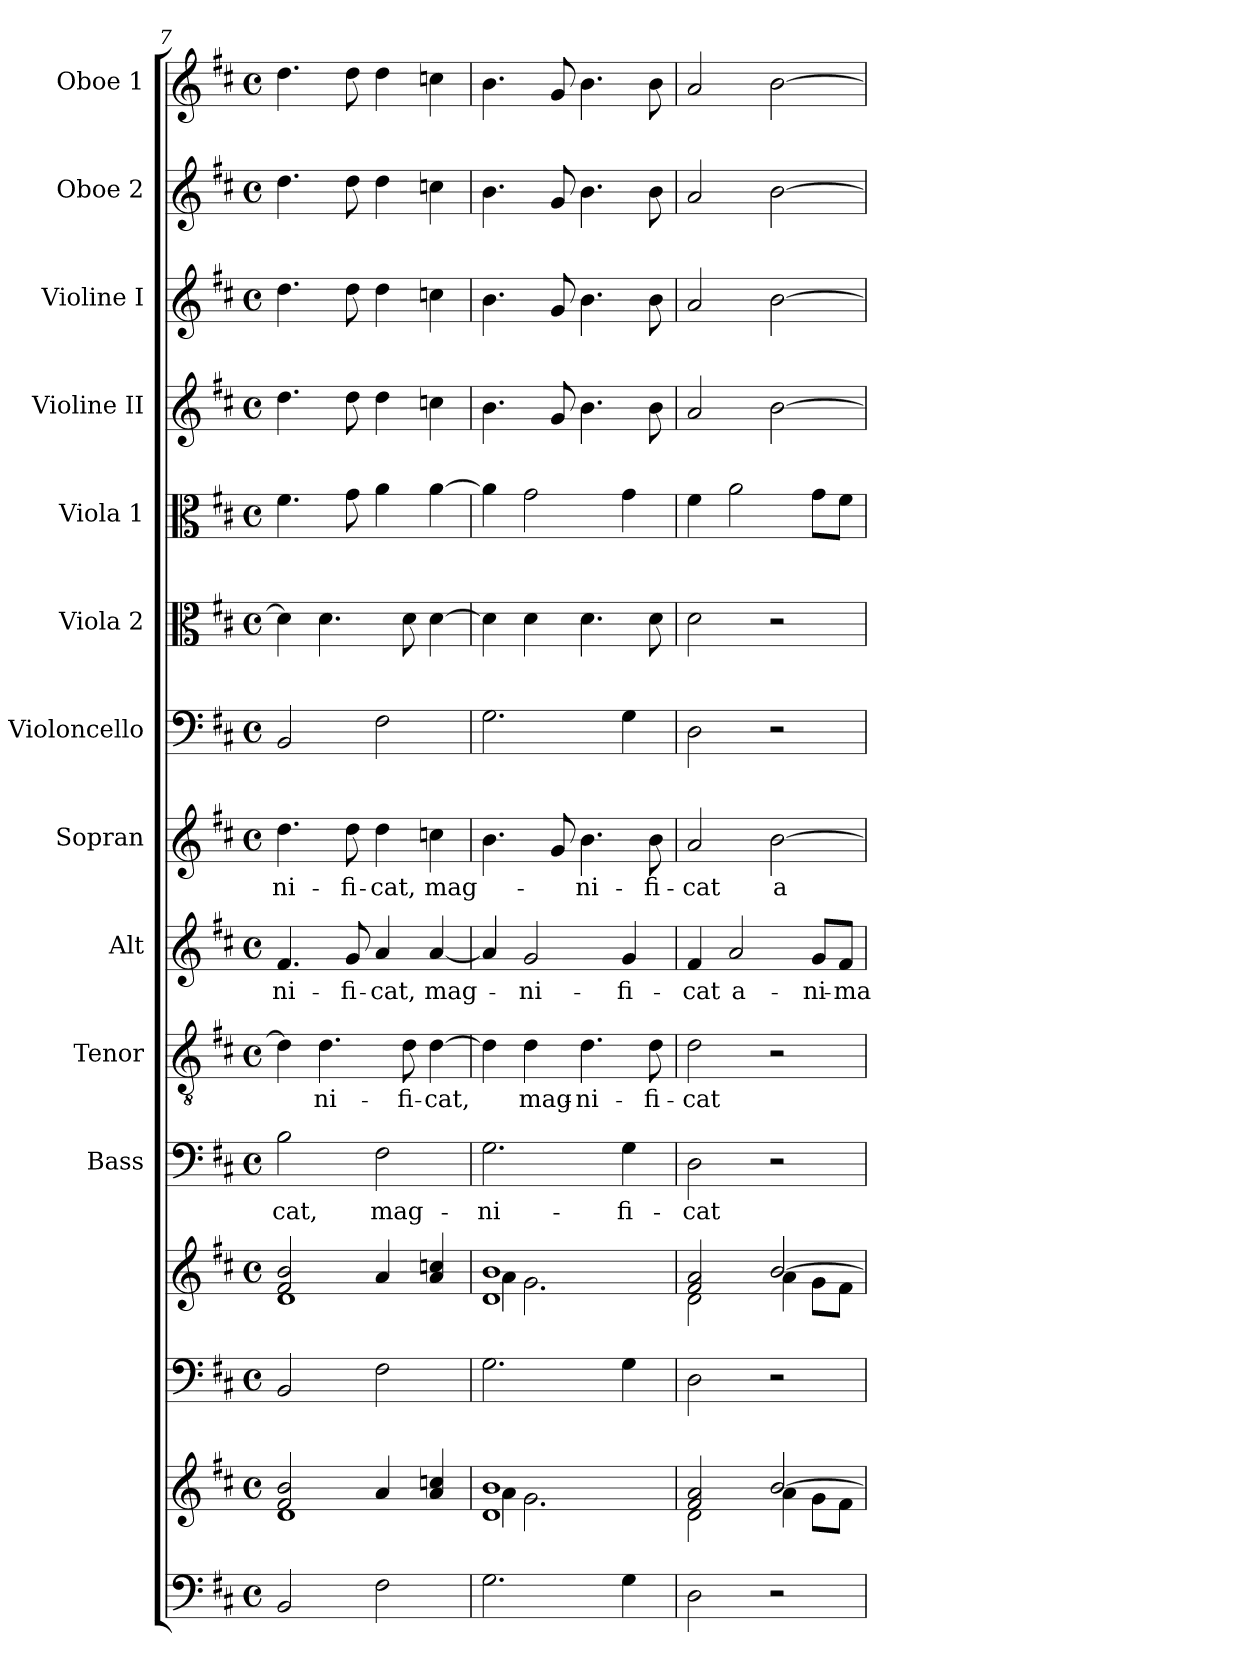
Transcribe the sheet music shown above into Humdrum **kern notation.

**kern	**kern	**kern	**kern	**kern	**text	**kern	**text	**kern	**text	**kern	**text	**kern	**kern	**kern	**kern	**kern	**kern	**kern
*part13	*part13	*part12	*part12	*part11	*part11	*part10	*part10	*part9	*part9	*part8	*part8	*part7	*part6	*part5	*part4	*part3	*part2	*part1
*staff15	*staff14	*staff13	*staff12	*staff11	*staff11	*staff10	*staff10	*staff9	*staff9	*staff8	*staff8	*staff7	*staff6	*staff5	*staff4	*staff3	*staff2	*staff1
*	*	*	*	*I"Bass	*	*I"Tenor	*	*I"Alt	*	*I"Sopran	*	*I"Violoncello	*I"Viola 2	*I"Viola 1	*I"Violine II	*I"Violine I	*I"Oboe 2	*I"Oboe 1
*	*	*	*	*I'B.	*	*I'T.	*	*I'A.	*	*I'S.	*	*I'Vc.	*I'Vla. 2	*I'Vla. 1	*I'Vl. II	*I'Vl. I	*I'Ob. 2	*I'Ob. 1
*clefF4	*clefG2	*clefF4	*clefG2	*clefF4	*	*clefGv2	*	*clefG2	*	*clefG2	*	*clefF4	*clefC3	*clefC3	*clefG2	*clefG2	*clefG2	*clefG2
*	*	*	*	*	*	*	*	*	*	*	*	*ITrd7c12	*	*	*	*	*	*
*k[f#c#]	*k[f#c#]	*k[f#c#]	*k[f#c#]	*k[f#c#]	*	*k[f#c#]	*	*k[f#c#]	*	*k[f#c#]	*	*k[f#c#]	*k[f#c#]	*k[f#c#]	*k[f#c#]	*k[f#c#]	*k[f#c#]	*k[f#c#]
*D:	*D:	*D:	*D:	*D:	*	*D:	*	*D:	*	*D:	*	*D:	*D:	*D:	*D:	*D:	*D:	*D:
*M4/4	*M4/4	*M4/4	*M4/4	*M4/4	*	*M4/4	*	*M4/4	*	*M4/4	*	*M4/4	*M4/4	*M4/4	*M4/4	*M4/4	*M4/4	*M4/4
*met(c)	*met(c)	*met(c)	*met(c)	*met(c)	*	*met(c)	*	*met(c)	*	*met(c)	*	*met(c)	*met(c)	*met(c)	*met(c)	*met(c)	*met(c)	*met(c)
=7	=7	=7	=7	=7	=7	=7	=7	=7	=7	=7	=7	=7	=7	=7	=7	=7	=7	=7
*	*^	*	*^	*	*	*	*	*	*	*	*	*	*	*	*	*	*	*
!	!	!	!	!	!	!	!LO:LY:b	!	!	!	!LO:LY:b	!	!LO:LY:b	!	!	!	!	!	!	!
2BB/	2f#/ 2b/	1d	2BB/	2f#/ 2b/	1d	2B\	-cat,	4d\]	.	4.f#/	-ni-	4.dd\	-ni-	2BBB/	4d\]	4.f#\	4.dd\	4.dd\	4.dd\	4.dd\
!	!	!	!	!	!	!	!	!	!LO:LY:b	!	!	!	!	!	!	!	!	!	!	!
.	.	.	.	.	.	.	.	4.d\	-ni-	.	.	.	.	.	4.d\	.	.	.	.	.
!	!	!	!	!	!	!	!	!	!	!	!LO:LY:b	!	!LO:LY:b	!	!	!	!	!	!	!
.	.	.	.	.	.	.	.	.	.	8g/	-fi-	8dd\	-fi-	.	.	8g\	8dd\	8dd\	8dd\	8dd\
!	!	!	!	!	!	!	!LO:LY:b	!	!	!	!LO:LY:b	!	!LO:LY:b	!	!	!	!	!	!	!
2F#\	4a/	.	2F#\	4a/	.	2F#\	mag-	.	.	4a/	-cat,	4dd\	-cat,	2FF#\	.	4a\	4dd\	4dd\	4dd\	4dd\
!	!	!	!	!	!	!	!	!	!LO:LY:b	!	!	!	!	!	!	!	!	!	!	!
.	.	.	.	.	.	.	.	8d\	-fi-	.	.	.	.	.	8d\	.	.	.	.	.
!	!	!	!	!	!	!	!	!	!LO:LY:b	!	!LO:LY:b	!	!LO:LY:b	!	!	!	!	!	!	!
.	4a/ 4ccn/	.	.	4a/ 4ccn/	.	.	.	[4d\	-cat,	[4a/	mag-	4ccn\	mag-	.	[4d\	[4a\	4ccn\	4ccn\	4ccn\	4ccn\
=8	=8	=8	=8	=8	=8	=8	=8	=8	=8	=8	=8	=8	=8	=8	=8	=8	=8	=8	=8	=8
!	!	!	!	!	!	!	!LO:LY:b	!	!	!	!	!	!	!	!	!	!	!	!	!
2.G\	1d 1b	4a\	2.G\	1d 1b	4a\	2.G\	-ni-	4d\]	.	4a/]	.	4.b\	.	2.GG\	4d\]	4a\]	4.b\	4.b\	4.b\	4.b\
!	!	!	!	!	!	!	!	!	!LO:LY:b	!	!LO:LY:b	!	!	!	!	!	!	!	!	!
.	.	2.g\	.	.	2.g\	.	.	4d\	mag-	2g/	-ni-	.	.	.	4d\	2g\	.	.	.	.
.	.	.	.	.	.	.	.	.	.	.	.	8g/	.	.	.	.	8g/	8g/	8g/	8g/
!	!	!	!	!	!	!	!	!	!LO:LY:b	!	!	!	!LO:LY:b	!	!	!	!	!	!	!
.	.	.	.	.	.	.	.	4.d\	-ni-	.	.	4.b\	-ni-	.	4.d\	.	4.b\	4.b\	4.b\	4.b\
!	!	!	!	!	!	!	!LO:LY:b	!	!	!	!LO:LY:b	!	!	!	!	!	!	!	!	!
4G\	.	.	4G\	.	.	4G\	-fi-	.	.	4g/	-fi-	.	.	4GG\	.	4g\	.	.	.	.
!	!	!	!	!	!	!	!	!	!LO:LY:b	!	!	!	!LO:LY:b	!	!	!	!	!	!	!
.	.	.	.	.	.	.	.	8d\	-fi-	.	.	8b\	-fi-	.	8d\	.	8b\	8b\	8b\	8b\
=9	=9	=9	=9	=9	=9	=9	=9	=9	=9	=9	=9	=9	=9	=9	=9	=9	=9	=9	=9	=9
!	!	!	!	!	!	!	!LO:LY:b	!	!LO:LY:b	!	!LO:LY:b	!	!LO:LY:b	!	!	!	!	!	!	!
2D\	2f#/ 2a/	2d\	2D\	2f#/ 2a/	2d\	2D\	-cat	2d\	-cat	4f#/	-cat	2a/	-cat	2DD\	2d\	4f#\	2a/	2a/	2a/	2a/
!	!	!	!	!	!	!	!	!	!	!	!LO:LY:b	!	!	!	!	!	!	!	!	!
.	.	.	.	.	.	.	.	.	.	2a/	a-	.	.	.	.	2a\	.	.	.	.
!	!	!	!	!	!	!	!	!	!	!	!	!	!LO:LY:b	!	!	!	!	!	!	!
2r	[>2b/	4a\	2r	[>2b/	4a\	2r	.	2r	.	.	.	[2b\	a-	2r	2r	.	[2b\	[2b\	[2b\	[2b\
!	!	!	!	!	!	!	!	!	!	!	!LO:LY:b	!	!	!	!	!	!	!	!	!
.	.	8g\L	.	.	8g\L	.	.	.	.	8g/L	-ni-	.	.	.	.	8g\L	.	.	.	.
!	!	!	!	!	!	!	!	!	!	!	!LO:LY:b	!	!	!	!	!	!	!	!	!
.	.	8f#\J	.	.	8f#\J	.	.	.	.	8f#/J	-ma	.	.	.	.	8f#\J	.	.	.	.
*	*v	*v	*	*v	*v	*	*	*	*	*	*	*	*	*	*	*	*	*	*	*
=	=	=	=	=	=	=	=	=	=	=	=	=	=	=	=	=	=	=
*-	*-	*-	*-	*-	*-	*-	*-	*-	*-	*-	*-	*-	*-	*-	*-	*-	*-	*-
